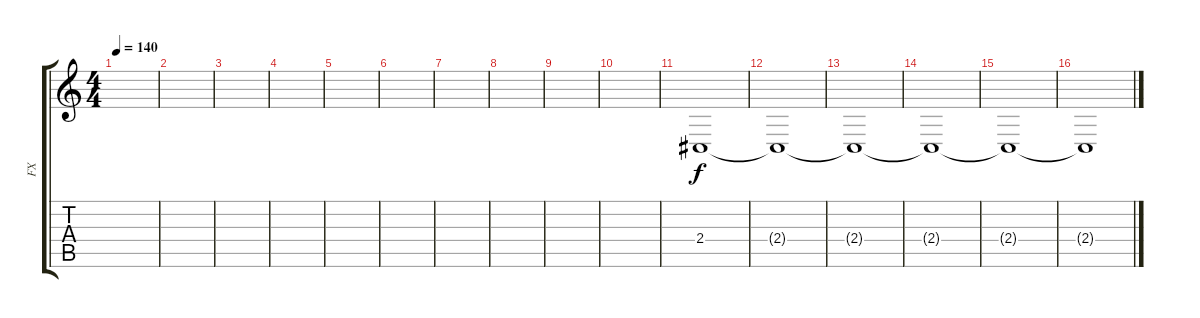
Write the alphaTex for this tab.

\track ("FX" "FX") {instrument stringensemble1}
\staff {score tabs}
\tuning (Db4 Ab3 E3 B2 Gb2 Db2) {hide}
\ts (4 4)
\tempo 140
\clef g2
\ks c
|
|
|
|
|
|
|
|
|
|
2.4.1 |
2.4{t}.1 |
2.4{t}.1 |
2.4{t}.1 |
2.4{t}.1 |
2.4{t}.1
